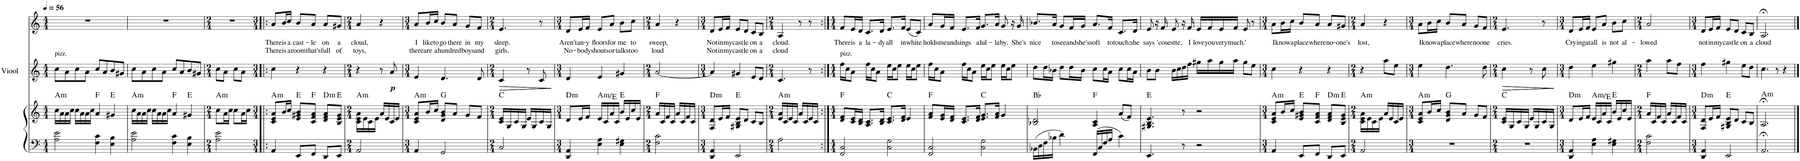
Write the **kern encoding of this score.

**kern	**kern	**harte	**kern	**dynam	**kern	**text	**text
*part3	*part3	*part3	*part2	*part2	*part1	*part1	*part1
*staff4	*staff3	*	*staff2	*staff2	*staff1	*staff1	*staff1
*I"Piano	*	*	*I"Viool	*	*I"Voice	*	*
*I'Pno	*	*	*I'Vl.	*	*	*	*
*clefF4	*clefG2	*	*clefG2	*	*clefG2	*	*
*k[]	*k[]	*	*k[]	*	*k[]	*	*
*M4/4	*M4/4	*	*M4/4	*	*M4/4	*	*
*MM56	*MM56	*	*MM56	*	*MM56	*	*
=1	=1	=1	=1	=1	=1	=1	=1
!	!	!LO:H:kt=m	!LO:TX:a:t=pizz.	!	!	!	!
2A\ 2e\	16cc\LL	A:min	8cc\L	.	1r	.	.
.	16a\	.	.	.	.	.	.
.	16a\	.	8a\	.	.	.	.
.	16cc\JJ	.	.	.	.	.	.
.	16cc\LL	.	8cc\	.	.	.	.
.	16a\	.	.	.	.	.	.
.	16a\	.	8a\J	.	.	.	.
.	16cc\JJ	.	.	.	.	.	.
4F\ 4c\	4a/	F:maj	8cc/L	.	.	.	.
.	.	.	8a/	.	.	.	.
4E\ 4B\	4g#X/	E:maj	8b/	.	.	.	.
.	.	.	8g#X/J	.	.	.	.
=2	=2	=2	=2	=2	=2	=2	=2
!	!	!LO:H:kt=m	!	!	!	!	!
2A\ 2e\	16cc\LL	A:min	8cc\L	.	1r	.	.
.	16a\	.	.	.	.	.	.
.	16a\	.	8a\	.	.	.	.
.	16cc\JJ	.	.	.	.	.	.
.	16cc\LL	.	8cc\	.	.	.	.
.	16a\	.	.	.	.	.	.
.	16a\	.	8a\J	.	.	.	.
.	16cc\JJ	.	.	.	.	.	.
4F\ 4c\	4a/	F:maj	8cc/L	.	.	.	.
.	.	.	8a/	.	.	.	.
4E\ 4B\	4g#X/	E:maj	8b/	.	.	.	.
.	.	.	8g#X/J	.	.	.	.
=3	=3	=3	=3	=3	=3	=3	=3
*M2/4	*M2/4	*	*M2/4	*	*M2/4	*	*
!	!	!LO:H:kt=m	!	!	!	!	!
2A\ 2e\	8cc\L	A:min	8cc\L	.	2r	.	.
.	16a\L	.	8a\J	.	.	.	.
.	16cc\JJ	.	.	.	.	.	.
.	8cc\L	.	8cc\L	.	.	.	.
.	16a\L	.	8a\J	.	.	.	.
.	16cc\JJ	.	.	.	.	.	.
=4!|:	=4!|:	=4!|:	=4!|:	=4!|:	=4!|:	=4!|:	=4!|:
*M3/4	*M3/4	*	*M3/4	*	*M3/4	*	*
!	!	!LO:H:kt=m	!	!	!	!LO:LY:b	!LO:LY:b
4AA/	8c/ 8e/ 8a/L	A:min	4cc\	.	8a/L	There	There
!	!	!	!	!	!	!LO:LY:b	!LO:LY:b
.	16b/L	.	.	.	16b/L	is	is
!	!	!	!	!	!	!LO:LY:b	!LO:LY:b
.	16cc/JJ	.	.	.	16cc/JJ	a	a
!	!	!	!	!	!	!LO:LY:b	!LO:LY:b
8EE/L	8e/ 8g#X/ 8b/L	E:maj	4r	.	8b/L	cast-	room
!	!	!	!	!	!	!LO:LY:b	!LO:LY:b
8FF/J	8c/ 8f/ 8a/J	F:maj	.	.	8a/J	-le	that's
!	!	!LO:H:kt=m	!	!	!	!LO:LY:b	!LO:LY:b
8DD/L	8d/ 8f/ 8a/L	D:min	4r	.	8a/L	on	full
!	!	!	!	!	!	!LO:LY:b	!LO:LY:b
8EE/J	8B/ 8e/ 8g#/J	E:maj	.	.	8g#X/J	a	of
=5	=5	=5	=5	=5	=5	=5	=5
*M2/4	*M2/4	*	*M2/4	*	*M2/4	*	*
!	!	!LO:H:kt=m	!	!	!	!LO:LY:b	!LO:LY:b
2AA/	16c\ 16e\ 16a\LL	A:min	4r	.	4a/	cloud,	toys,
.	16e\	.	.	.	.	.	.
.	16c\	.	.	.	.	.	.
.	16e\JJ	.	.	.	.	.	.
.	16a/LL	.	8r	.	4r	.	.
.	16e/	.	.	.	.	.	.
!	!	!	!	!LO:DY:b	!	!	!
.	16c/	.	8a/	p	.	.	.
.	16e/JJ	.	.	.	.	.	.
=6	=6	=6	=6	=6	=6	=6	=6
*M3/4	*M3/4	*	*M3/4	*	*M3/4	*	*
!	!	!LO:H:kt=m	!	!	!	!LO:LY:b	!LO:LY:b
4AA/	8c/ 8e/ 8a/L	A:min	4e/	.	8a/L	I	there
!	!	!	!	!	!	!LO:LY:b	!LO:LY:b
.	16b/L	.	.	.	16b/L	like	are
!	!	!	!	!	!	!LO:LY:b	!LO:LY:b
.	16cc/JJ	.	.	.	16cc/JJ	to	a
!	!	!	!	!	!	!LO:LY:b	!LO:LY:b
2GG/	8d/ 8g/ 8b/L	G:maj	4.d/	.	8b/L	go	hun-
!	!	!	!	!	!	!LO:LY:b	!LO:LY:b
.	8a/J	.	.	.	8a/J	there	-dred
!	!	!	!	!	!	!LO:LY:b	!LO:LY:b
.	8g/L	.	.	.	8g/L	in	boys
!	!	!	!	!	!	!LO:LY:b	!LO:LY:b
.	8f/J	.	8d/	.	8f/J	my	and
=7	=7	=7	=7	=7	=7	=7	=7
*M2/4	*M2/4	*	*M2/4	*	*M2/4	*	*
!	!	!	!	!LO:HP:b	!	!LO:LY:b	!LO:LY:b
2C/	16c/ 16e/LL	C:maj	4c/	>	4.e/	sleep.	girls.
.	16G/	.	.	.	.	.	.
.	16c/	.	.	.	.	.	.
.	16G/JJ	.	.	.	.	.	.
!	!	!	!	!LO:HP:b	!	!	!
.	16e/LL	.	8r	>	.	.	.
.	16G/	.	.	.	.	.	.
.	16c/	.	8c/	.	8r	.	.
.	16G/JJ	.	.	.	.	.	.
.	.	.	.	] ]	.	.	.
=8	=8	=8	=8	=8	=8	=8	=8
*M3/4	*M3/4	*	*M3/4	*	*M3/4	*	*
!	!	!LO:H:kt=m	!	!	!	!LO:LY:b	!LO:LY:b
4DD/ 4AA/	8d/L	D:min	4d/	.	8d/L	Aren't	No-
!	!	!	!	!	!	!LO:LY:b	!LO:LY:b
.	16e/L	.	.	.	16e/L	an-	-bo-
!	!	!	!	!	!	!LO:LY:b	!LO:LY:b
.	16f/JJ	.	.	.	16f/JJ	-y	-dy
!	!	!LO:H:kt=m	!	!	!	!LO:LY:b	!LO:LY:b
4E\ 4A\	16e/LL	A:min/5	4e/	.	8e/L	floors	shouts
.	16c/	.	.	.	.	.	.
!	!	!	!	!	!	!LO:LY:b	!LO:LY:b
.	16a/	.	.	.	8a/J	for	or
.	16c/JJ	.	.	.	.	.	.
!	!	!	!	!	!	!LO:LY:b	!LO:LY:b
4E\ 4G#X\	16b/LL	E:maj	4g#X/	.	8b\L	me	talks
.	16e/	.	.	.	.	.	.
!	!	!	!	!	!	!LO:LY:b	!LO:LY:b
.	16cc/	.	.	.	8cc\J	to	too
.	16e/JJ	.	.	.	.	.	.
=9	=9	=9	=9	=9	=9	=9	=9
*M2/4	*M2/4	*	*M2/4	*	*M2/4	*	*
!	!	!	!	!	!	!LO:LY:b	!LO:LY:b
2F\ 2c\	16a/LL	F:maj	[2a/	.	4a/	sweep,	loud
.	16c/	.	.	.	.	.	.
.	16f/	.	.	.	.	.	.
.	16c/JJ	.	.	.	.	.	.
.	16a/LL	.	.	.	4r	.	.
.	16c/	.	.	.	.	.	.
.	16f/	.	.	.	.	.	.
.	16c/JJ	.	.	.	.	.	.
=10	=10	=10	=10	=10	=10	=10	=10
*M3/4	*M3/4	*	*M3/4	*	*M3/4	*	*
!	!	!LO:H:kt=m	!	!	!	!LO:LY:b	!LO:LY:b
4DD/ 4AA/	8F/ 8d/L	D:min	4a/]	.	8d/L	Not	Not
!	!	!	!	!	!	!LO:LY:b	!LO:LY:b
.	16e/L	.	.	.	16e/L	in	in
!	!	!	!	!	!	!LO:LY:b	!LO:LY:b
.	16f/JJ	.	.	.	16f/JJ	my	my
!	!	!	!	!	!	!LO:LY:b	!LO:LY:b
2EE/	8G#X/ 8B/ 8e/L	E:maj	4g#X/	.	8e/L	cast-	cast-
!	!	!	!	!	!	!LO:LY:b	!LO:LY:b
.	8d/J	.	.	.	8d/J	-le	-le
!	!	!	!	!	!	!LO:LY:b	!LO:LY:b
.	8c/L	.	8e/L	.	8c/L	on	on
!	!	!	!	!	!	!LO:LY:b	!LO:LY:b
.	8B/J	.	8d/J	.	8B/J	a	a
=11	=11	=11	=11	=11	=11	=11	=11
*M2/4	*M2/4	*	*M2/4	*	*M2/4	*	*
!	!	!LO:H:kt=m	!	!	!	!LO:LY:b	!LO:LY:b
2A\	16e/ 16a/LL	A:min	4.c/	.	4A/	cloud.	cloud
.	16c/	.	.	.	.	.	.
.	16e/	.	.	.	.	.	.
.	16c/JJ	.	.	.	.	.	.
.	16a/LL	.	.	.	8r	.	.
.	16c/	.	.	.	.	.	.
.	16e/	.	8r	.	8r	.	.
.	16c/JJ	.	.	.	.	.	.
=12:|!	=12:|!	=12:|!	=12:|!	=12:|!	=12:|!	=12:|!	=12:|!
*M4/4	*M4/4	*	*M4/4	*	*M4/4	*	*
!	!	!	!LO:TX:a:t=pizz.	!	!	!	!
!	!	!	!	!	!	!LO:LY:b	!
2FF/ 2C/	8d/ 8f/L	F:maj	16ff\LL	.	8f/L	There	.
.	.	.	16cc\J	.	.	.	.
!	!	!	!	!	!	!LO:LY:b	!
.	16c/ 16e/L	.	8a\J	.	16e/L	is	.
!	!	!	!	!	!	!LO:LY:b	!
.	16B/ 16d/JJ	.	.	.	16d/JJ	a	.
!	!	!	!	!	!	!LO:LY:b	!
.	8.A/ 8.c/L	.	16ff\LL	.	8.c/L	la-	.
.	.	.	16cc\J	.	.	.	.
.	.	.	8a\J	.	.	.	.
!	!	!	!	!	!	!LO:LY:b	!
.	16B/ 16d/Jk	.	.	.	16d/Jk	-dy	.
!	!	!	!	!	!	!LO:LY:b	!
2C\ 2G\	8.c/ 8.e/L	C:maj	16ee\LL	.	8.e/L	all	.
.	.	.	16cc\J	.	.	.	.
.	.	.	8ee\J	.	.	.	.
!	!	!	!	!	!	!LO:LY:b	!
.	16d/ 16f/Jk	.	.	.	16f/Jk	in	.
!	!	!	!	!	!	!LO:LY:b	!
.	4e/	.	16ee\LL	.	(8e/L	white	.
.	.	.	16cc\J	.	.	.	.
.	.	.	8ee\J	.	8c/J)	.	.
=13	=13	=13	=13	=13	=13	=13	=13
!	!	!	!	!	!	!LO:LY:b	!
2FF/ 2C/	8f/ 8a/L	F:maj	16ff\LL	.	8a/L	holds	.
.	.	.	16cc\J	.	.	.	.
!	!	!	!	!	!	!LO:LY:b	!
.	16e/ 16g/L	.	8a\J	.	16g/L	me	.
!	!	!	!	!	!	!LO:LY:b	!
.	16d/ 16f/JJ	.	.	.	16f/JJ	and	.
!	!	!	!	!	!	!LO:LY:b	!
.	8.c/ 8.e/L	.	16ff\LL	.	8.e/L	sings	.
.	.	.	16cc\J	.	.	.	.
.	.	.	8a\J	.	.	.	.
!	!	!	!	!	!	!LO:LY:b	!
.	16d/ 16f/Jk	.	.	.	16f/Jk	a	.
!	!	!	!	!	!	!LO:LY:b	!
2C\ 2G\	8.e/ 8.g/L	C:maj	16ee\LL	.	8.g/L	lul-	.
.	.	.	16cc\J	.	.	.	.
.	.	.	8ee\J	.	.	.	.
!	!	!	!	!	!	!LO:LY:b	!
.	16f/ 16a/Jk	.	.	.	16a/Jk	-la-	.
!	!	!	!	!	!	!LO:LY:b	!
.	4g/	.	16ee\LL	.	8g/	-by.	.
.	.	.	16cc\J	.	.	.	.
.	.	.	8ee\J	.	16r	.	.
!	!	!	!	!	!	!LO:LY:b	!
.	.	.	.	.	16g/	She's	.
=14	=14	=14	=14	=14	=14	=14	=14
!	!	!	!	!	!	!LO:LY:b	!
16BB-X\LL	2B-X/ 2d/	Bb:maj	8dd\L	.	8.b-X/L	nice	.
16D\	.	.	.	.	.	.	.
16F\	.	.	16dd\L	.	.	.	.
!	!	!	!	!	!	!LO:LY:b	!
16B-X\JJ	.	.	16b-X\JJ	.	16a/Jk	to	.
!	!	!	!	!	!	!LO:LY:b	!
4d\	.	.	8dd\L	.	8g/L	see	.
!	!	!	!	!	!	!LO:LY:b	!
.	.	.	16dd\L	.	16f/L	and	.
!	!	!	!	!	!	!LO:LY:b	!
.	.	.	16b-\JJ	.	16g/JJ	she's	.
!	!	!	!	!	!	!LO:LY:b	!
16FF/LL	4A/ 4c/	F:maj	8cc\L	.	8.a/L	soft	.
16C/	.	.	.	.	.	.	.
16F/	.	.	16cc\L	.	.	.	.
!	!	!	!	!	!	!LO:LY:b	!
16A/JJ	.	.	16a\JJ	.	16f/Jk	to	.
!	!	!	!	!	!	!LO:LY:b	!
4c\	(8a/L	.	8cc\L	.	8.c/L	touch;	.
.	8f/J)	.	16cc\L	.	.	.	.
!	!	!	!	!	!	!LO:LY:b	!
.	.	.	16a\JJ	.	16d/Jk	she	.
=15	=15	=15	=15	=15	=15	=15	=15
!	!	!	!	!	!	!LO:LY:b	!
4.EE/	4.G#X/ 4.B/ 4.e/	E:maj	8b\L	.	8e/	says	.
.	.	.	8b\J	.	16r	.	.
!	!	!	!	!	!	!LO:LY:b	!
.	.	.	.	.	16f/	'cos-	.
!	!	!	!	!	!	!LO:LY:b	!
.	.	.	16b\LL	.	8e/	-estte,	.
.	.	.	16cc\	.	.	.	.
8r	8r	.	16dd\	.	16r	.	.
!	!	!	!	!	!	!LO:LY:b	!
.	.	.	16ff\JJ	.	16f/	I	.
!	!	!	!	!	!	!LO:LY:b	!
2r	2r	.	16gg#X\LL	.	16e/LL	love	.
!	!	!	!	!	!	!LO:LY:b	!
.	.	.	16aa\	.	16f/	you	.
!	!	!	!	!	!	!LO:LY:b	!
.	.	.	16gg#\	.	16e/	very	.
!	!	!	!	!	!	!LO:LY:b	!
.	.	.	16aa\JJ	.	16f/JJ	much.	.
!	!	!	!	!	!	!LO:LY:b	!
.	.	.	8gg#\L	.	8e/	'	.
.	.	.	8ee\J	.	8r	.	.
=16	=16	=16	=16	=16	=16	=16	=16
*M3/4	*M3/4	*	*M3/4	*	*M3/4	*	*
!	!	!LO:H:kt=m	!	!	!	!LO:LY:b	!
4AA/	8c/ 8e/ 8a/L	A:min	4cc\	.	8a\L	I	.
!	!	!	!	!	!	!LO:LY:b	!
.	16b/L	.	.	.	16b\L	know	.
!	!	!	!	!	!	!LO:LY:b	!
.	16cc/JJ	.	.	.	16cc\JJ	a	.
!	!	!	!	!	!	!LO:LY:b	!
8EE/L	8e/ 8g#X/ 8b/L	E:maj	4r	.	8b/L	place	.
!	!	!	!	!	!	!LO:LY:b	!
8FF/J	8c/ 8f/ 8a/J	F:maj	.	.	8a/J	where	.
!	!	!LO:H:kt=m	!	!	!	!LO:LY:b	!
8DD/L	8d/ 8f/ 8a/L	D:min	4r	.	8a/L	no-	.
!	!	!	!	!	!	!LO:LY:b	!
8EE/J	8B/ 8e/ 8g#/J	E:maj	.	.	8g#X/J	-one's	.
=17	=17	=17	=17	=17	=17	=17	=17
*M2/4	*M2/4	*	*M2/4	*	*M2/4	*	*
!	!	!LO:H:kt=m	!	!	!	!LO:LY:b	!
2AA/	16c\ 16e\ 16a\LL	A:min	4r	.	4a/	lost,	.
.	16e\	.	.	.	.	.	.
.	16c\	.	.	.	.	.	.
.	16e\JJ	.	.	.	.	.	.
.	16a/LL	.	8aa\L	.	4r	.	.
.	16e/	.	.	.	.	.	.
.	16c/	.	8ee\J	.	.	.	.
.	16e/JJ	.	.	.	.	.	.
=18	=18	=18	=18	=18	=18	=18	=18
*M3/4	*M3/4	*	*M3/4	*	*M3/4	*	*
!	!	!LO:H:kt=m	!	!	!	!LO:LY:b	!
2.r	8c/ 8e/ 8a/L	A:min	4ee\	.	8a\L	I	.
!	!	!	!	!	!	!LO:LY:b	!
.	16b/L	.	.	.	16b\L	know	.
!	!	!	!	!	!	!LO:LY:b	!
.	16cc/JJ	.	.	.	16cc\JJ	a	.
!	!	!	!	!	!	!LO:LY:b	!
.	8d/ 8g/ 8b/L	G:maj	4.dd\	.	8b/L	place	.
!	!	!	!	!	!	!LO:LY:b	!
.	8a/J	.	.	.	8a/J	where	.
!	!	!	!	!	!	!LO:LY:b	!
.	8g/L	.	.	.	8g/L	no-	.
!	!	!	!	!	!	!LO:LY:b	!
.	8f/J	.	8dd\	.	8f/J	-one	.
=19	=19	=19	=19	=19	=19	=19	=19
*M2/4	*M2/4	*	*M2/4	*	*M2/4	*	*
!	!	!	!	!LO:HP:b	!	!LO:LY:b	!
2r	16c/ 16e/LL	C:maj	4cc\	>	4.e/	cries.	.
.	16G/	.	.	.	.	.	.
.	16c/	.	.	.	.	.	.
.	16G/JJ	.	.	.	.	.	.
!	!	!	!	!LO:HP:b	!	!	!
.	16e/LL	.	8r	>	.	.	.
.	16G/	.	.	.	.	.	.
.	16c/	.	8cc\	.	8r	.	.
.	16G/JJ	.	.	.	.	.	.
.	.	.	.	] ]	.	.	.
=20	=20	=20	=20	=20	=20	=20	=20
*M3/4	*M3/4	*	*M3/4	*	*M3/4	*	*
!	!	!LO:H:kt=m	!	!	!	!LO:LY:b	!
4DD/ 4AA/	8d/L	D:min	4dd\	.	8d/L	Cry-	.
!	!	!	!	!	!	!LO:LY:b	!
.	16e/L	.	.	.	16e/L	-ing	.
!	!	!	!	!	!	!LO:LY:b	!
.	16f/JJ	.	.	.	16f/JJ	at	.
!	!	!LO:H:kt=m	!	!	!	!LO:LY:b	!
4E\ 4A\	16e/LL	A:min/5	4ee\	.	8e/L	all	.
.	16c/	.	.	.	.	.	.
!	!	!	!	!	!	!LO:LY:b	!
.	16a/	.	.	.	8a/J	is	.
.	16c/JJ	.	.	.	.	.	.
!	!	!	!	!	!	!LO:LY:b	!
4E\ 4G#X\	16b/LL	E:maj	4gg#X\	.	8b\L	not	.
.	16e/	.	.	.	.	.	.
!	!	!	!	!	!	!LO:LY:b	!
.	16cc/	.	.	.	8cc\J	al-	.
.	16e/JJ	.	.	.	.	.	.
=21	=21	=21	=21	=21	=21	=21	=21
*M2/4	*M2/4	*	*M2/4	*	*M2/4	*	*
!	!	!	!	!	!	!LO:LY:b	!
2F\ 2c\	16a/LL	F:maj	4aa\	.	2a/	-lowed	.
.	16c/	.	.	.	.	.	.
.	16f/	.	.	.	.	.	.
.	16c/JJ	.	.	.	.	.	.
.	16a/LL	.	8aa\L	.	.	.	.
.	16c/	.	.	.	.	.	.
.	16f/	.	8ff\J	.	.	.	.
.	16c/JJ	.	.	.	.	.	.
=22	=22	=22	=22	=22	=22	=22	=22
*M3/4	*M3/4	*	*M3/4	*	*M3/4	*	*
!	!	!LO:H:kt=m	!	!	!	!LO:LY:b	!
4DD/ 4AA/	8F/ 8d/L	D:min	4ff\	.	8d/L	not	.
!	!	!	!	!	!	!LO:LY:b	!
.	16e/L	.	.	.	16e/L	in	.
!	!	!	!	!	!	!LO:LY:b	!
.	16f/JJ	.	.	.	16f/JJ	my	.
!	!	!	!	!	!	!LO:LY:b	!
2EE/	8G#X/ 8B/ 8e/L	E:maj	4gg#X\	.	8e/L	cast-	.
!	!	!	!	!	!	!LO:LY:b	!
.	8d/J	.	.	.	8d/J	-le	.
!	!	!	!	!	!	!LO:LY:b	!
.	8c/L	.	8ee\L	.	8c/L	on	.
!	!	!	!	!	!	!LO:LY:b	!
.	8B/J	.	8dd\J	.	8B/J	a	.
=23	=23	=23	=23	=23	=23	=23	=23
!	!	!LO:H:kt=m	!	!	!	!LO:LY:b	!
2.AA;</	2.A;</	A:min	4.cc\	.	2.A;</	cloud	.
.	.	.	8r	.	.	.	.
.	.	.	4r	.	.	.	.
==	==	==	==	==	==	==	==
*-	*-	*-	*-	*-	*-	*-	*-
